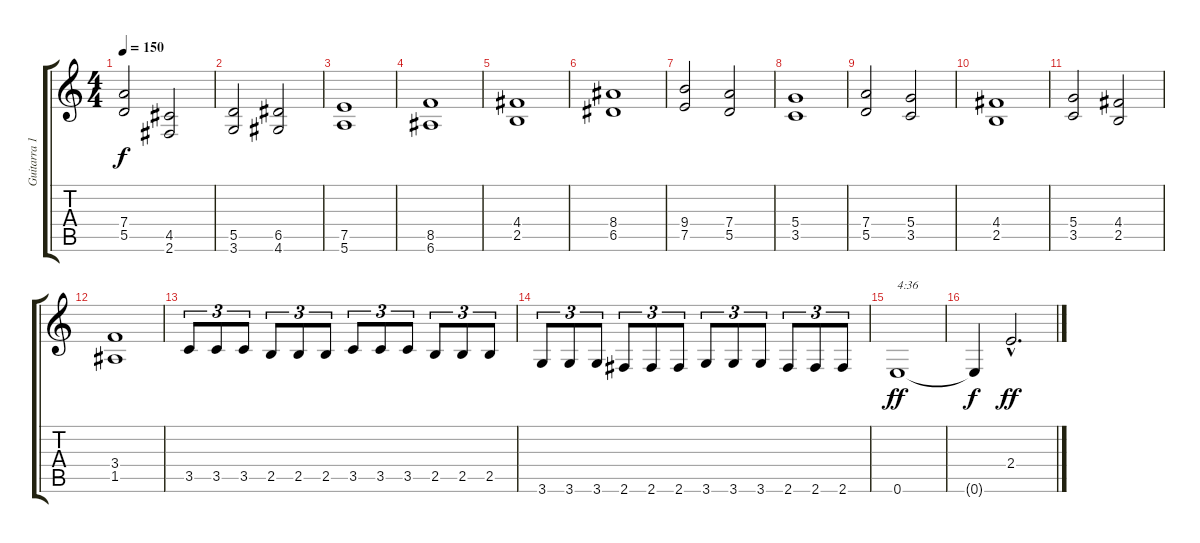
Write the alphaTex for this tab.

\track ("Guitarra 1" "Guitarra 1") {instrument distortionguitar}
\staff {score tabs}
\tuning (E4 B3 G3 D3 A2 E2) {hide}
\ts (4 4)
\tempo 150
\clef g2
\ks c
(7.4 5.5).2{dy f} (4.5 2.6).2 |
(5.5 3.6).2 (6.5 4.6).2 |
(7.5 5.6).1 |
(8.5 6.6).1 |
(4.4 2.5).1 |
(8.4 6.5).1 |
(9.4 7.5).2 (7.4 5.5).2 |
(5.4 3.5).1 |
(7.4 5.5).2 (5.4 3.5).2 |
(4.4 2.5).1 |
(5.4 3.5).2 (4.4 2.5).2 |
(3.4 1.5).1 |
3.5.8{tu (3 2)} 3.5.8{tu (3 2)} 3.5.8{tu (3 2)} 2.5.8{tu (3 2)} 2.5.8{tu (3 2)} 2.5.8{tu (3 2)} 3.5.8{tu (3 2)} 3.5.8{tu (3 2)} 3.5.8{tu (3 2)} 2.5.8{tu (3 2)} 2.5.8{tu (3 2)} 2.5.8{tu (3 2)} |
3.6.8{tu (3 2)} 3.6.8{tu (3 2)} 3.6.8{tu (3 2)} 2.6.8{tu (3 2)} 2.6.8{tu (3 2)} 2.6.8{tu (3 2)} 3.6.8{tu (3 2)} 3.6.8{tu (3 2)} 3.6.8{tu (3 2)} 2.6.8{tu (3 2)} 2.6.8{tu (3 2)} 2.6.8{tu (3 2)} |
0.6.1{txt "4:36" dy ff volume 15} |
0.6{t}.4{dy f} 2.4{hac}.2{d dy ff}
